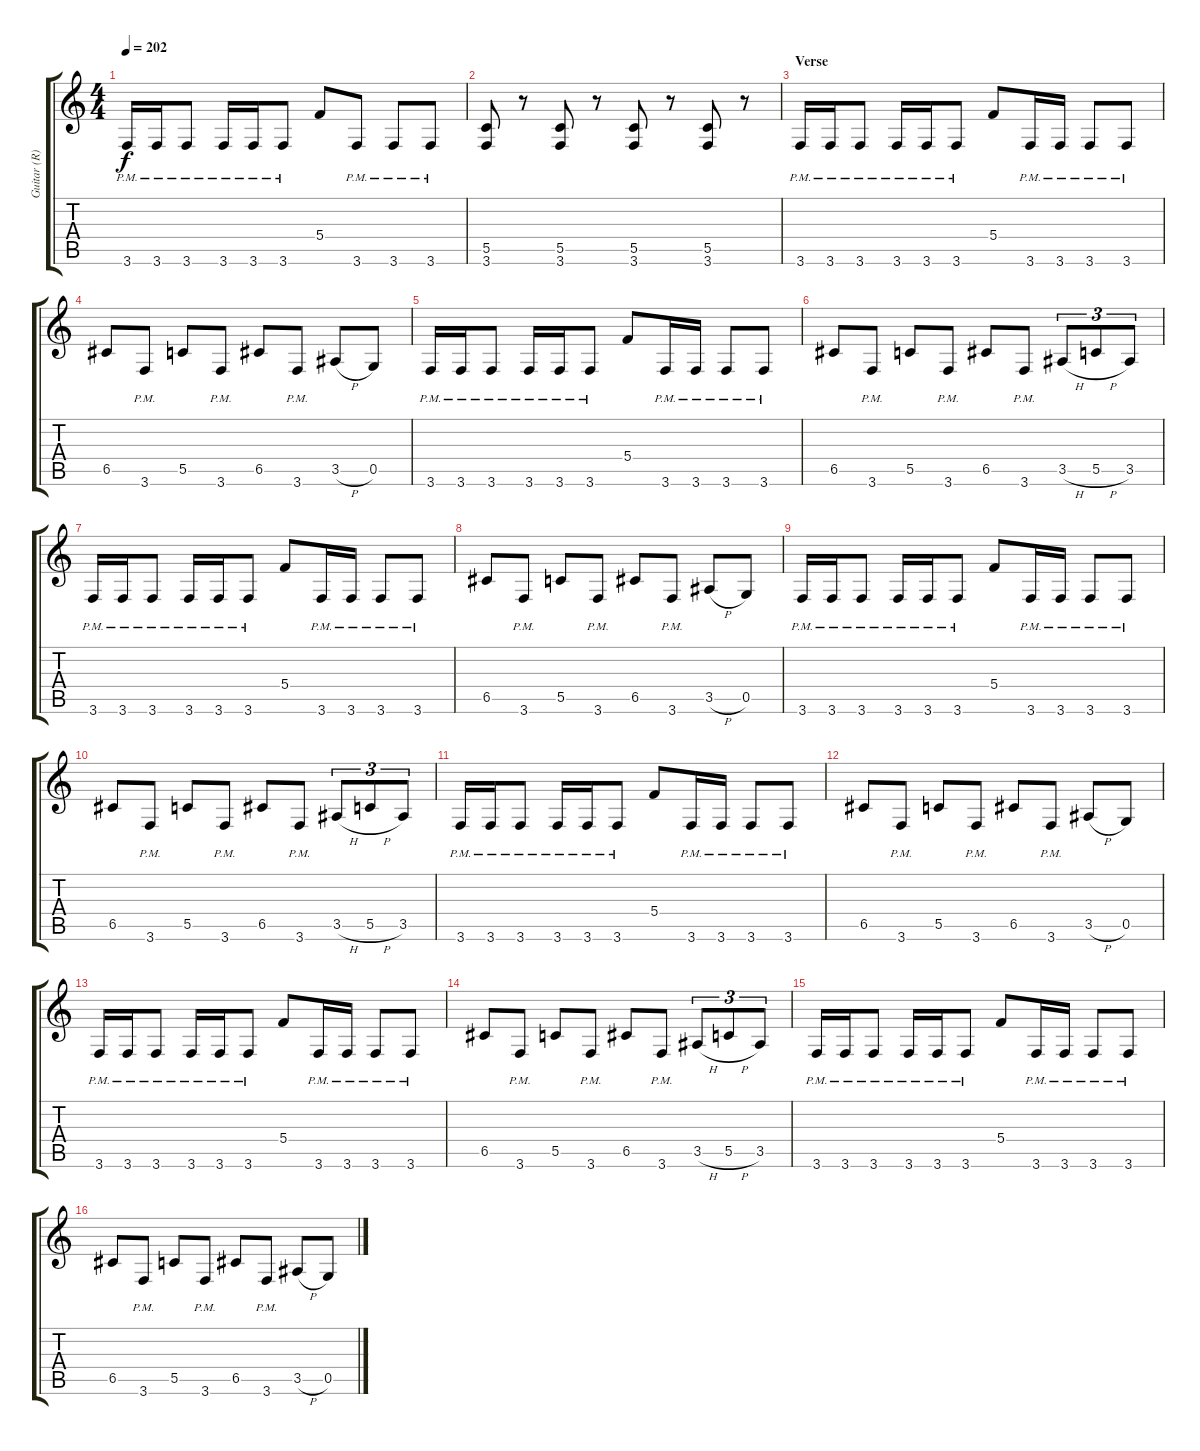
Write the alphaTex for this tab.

\track ("Guitar (R)" "Guitar (R)") {instrument distortionguitar}
\staff {score tabs}
\tuning (D4 A3 F3 C3 G2 D2) {hide}
\ts (4 4)
\tempo 202
\clef g2
\ks c
3.6{pm}.16{dy f} 3.6{pm}.16 3.6{pm}.8 3.6{pm}.16 3.6{pm}.16 3.6{pm}.8 5.4.8 3.6{pm}.8 3.6{pm}.8 3.6{pm}.8 |
(5.5 3.6).8 r.8 (5.5 3.6).8 r.8 (5.5 3.6).8 r.8 (5.5 3.6).8 r.8 |
\section ("" "Verse")
3.6{pm}.16 3.6{pm}.16 3.6{pm}.8 3.6{pm}.16 3.6{pm}.16 3.6{pm}.8 5.4.8 3.6{pm}.16 3.6{pm}.16 3.6{pm}.8 3.6{pm}.8 |
6.5.8 3.6{pm}.8 5.5.8 3.6{pm}.8 6.5.8 3.6{pm}.8 3.5{h}.8 0.5.8 |
3.6{pm}.16 3.6{pm}.16 3.6{pm}.8 3.6{pm}.16 3.6{pm}.16 3.6{pm}.8 5.4.8 3.6{pm}.16 3.6{pm}.16 3.6{pm}.8 3.6{pm}.8 |
6.5.8 3.6{pm}.8 5.5.8 3.6{pm}.8 6.5.8 3.6{pm}.8 3.5{h}.8{tu (3 2)} 5.5{h}.8{tu (3 2)} 3.5.8{tu (3 2)} |
3.6{pm}.16 3.6{pm}.16 3.6{pm}.8 3.6{pm}.16 3.6{pm}.16 3.6{pm}.8 5.4.8 3.6{pm}.16 3.6{pm}.16 3.6{pm}.8 3.6{pm}.8 |
6.5.8 3.6{pm}.8 5.5.8 3.6{pm}.8 6.5.8 3.6{pm}.8 3.5{h}.8 0.5.8 |
3.6{pm}.16 3.6{pm}.16 3.6{pm}.8 3.6{pm}.16 3.6{pm}.16 3.6{pm}.8 5.4.8 3.6{pm}.16 3.6{pm}.16 3.6{pm}.8 3.6{pm}.8 |
6.5.8 3.6{pm}.8 5.5.8 3.6{pm}.8 6.5.8 3.6{pm}.8 3.5{h}.8{tu (3 2)} 5.5{h}.8{tu (3 2)} 3.5.8{tu (3 2)} |
3.6{pm}.16 3.6{pm}.16 3.6{pm}.8 3.6{pm}.16 3.6{pm}.16 3.6{pm}.8 5.4.8 3.6{pm}.16 3.6{pm}.16 3.6{pm}.8 3.6{pm}.8 |
6.5.8 3.6{pm}.8 5.5.8 3.6{pm}.8 6.5.8 3.6{pm}.8 3.5{h}.8 0.5.8 |
3.6{pm}.16 3.6{pm}.16 3.6{pm}.8 3.6{pm}.16 3.6{pm}.16 3.6{pm}.8 5.4.8 3.6{pm}.16 3.6{pm}.16 3.6{pm}.8 3.6{pm}.8 |
6.5.8 3.6{pm}.8 5.5.8 3.6{pm}.8 6.5.8 3.6{pm}.8 3.5{h}.8{tu (3 2)} 5.5{h}.8{tu (3 2)} 3.5.8{tu (3 2)} |
3.6{pm}.16 3.6{pm}.16 3.6{pm}.8 3.6{pm}.16 3.6{pm}.16 3.6{pm}.8 5.4.8 3.6{pm}.16 3.6{pm}.16 3.6{pm}.8 3.6{pm}.8 |
6.5.8 3.6{pm}.8 5.5.8 3.6{pm}.8 6.5.8 3.6{pm}.8 3.5{h}.8 0.5.8
